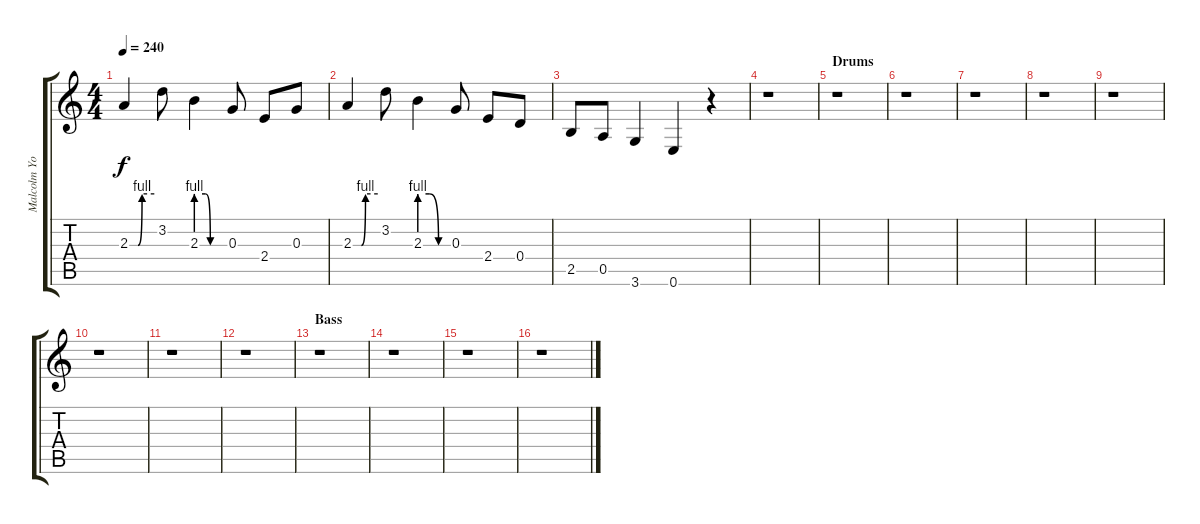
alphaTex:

\track ("Malcolm Young" "Malcolm Yo") {instrument overdrivenguitar}
\staff {score tabs}
\tuning (E4 B3 G3 D3 A2 E2) {hide}
\ts (4 4)
\tempo 240
\clef g2
\ks c
2.3{be (custom 0 0 20 0 30 4 60 4)}.4{dy f} 3.2.8 2.3{be (custom 0 4 20 4 30 0 60 0)}.4 0.3.8 2.4.8 0.3.8 |
2.3{be (custom 0 0 20 0 30 4 60 4)}.4 3.2.8 2.3{be (custom 0 4 20 4 40 0 60 0)}.4 0.3.8 2.4.8 0.4.8 |
2.5.8 0.5.8 3.6.4 0.6.4 r.4 |
r.1 |
\section ("" "Drums")
r.1 |
r.1 |
r.1 |
r.1 |
r.1 |
r.1 |
r.1 |
r.1 |
\section ("" "Bass")
r.1 |
r.1 |
r.1 |
r.1
